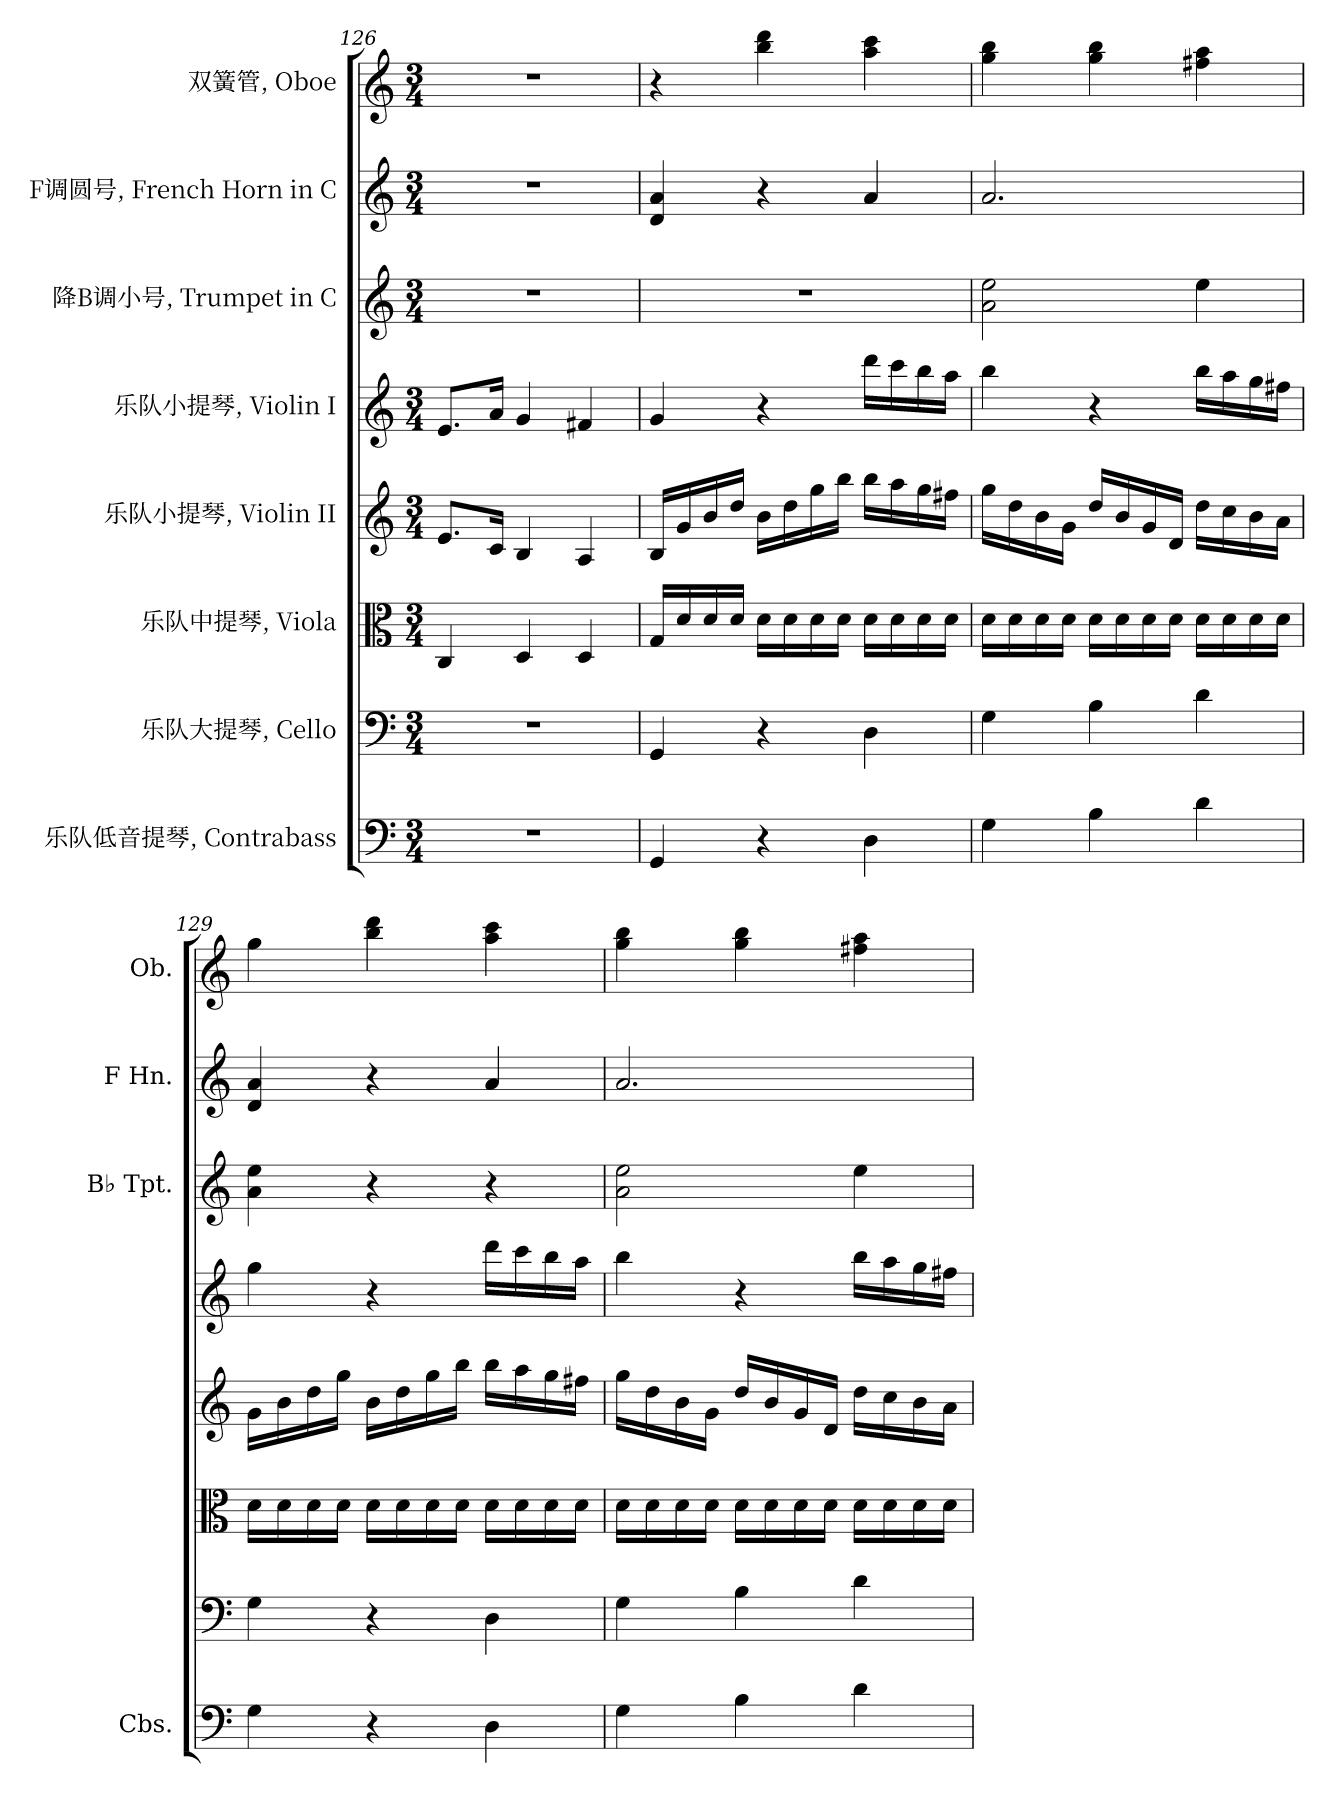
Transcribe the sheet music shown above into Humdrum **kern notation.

**kern	**kern	**kern	**kern	**kern	**kern	**kern	**kern
*part8	*part7	*part6	*part5	*part4	*part3	*part2	*part1
*staff8	*staff7	*staff6	*staff5	*staff4	*staff3	*staff2	*staff1
*I"乐队低音提琴, Contrabass	*I"乐队大提琴, Cello	*I"乐队中提琴, Viola	*I"乐队小提琴, Violin II	*I"乐队小提琴, Violin I	*I"降B调小号, Trumpet in C	*I"F调圆号, French Horn in C	*I"双簧管, Oboe
*I'Cbs.	*	*	*	*	*I'B♭ Tpt.	*I'F Hn.	*I'Ob.
*clefF4	*clefF4	*clefC3	*clefG2	*clefG2	*clefG2	*clefG2	*clefG2
*ITrd7c12	*	*	*	*	*ITrd1c2	*ITrd4c7	*
*k[]	*k[]	*k[]	*k[]	*k[]	*k[b-e-]	*k[b-]	*k[]
*M3/4	*M3/4	*M3/4	*M3/4	*M3/4	*M3/4	*M3/4	*M3/4
=126	=126	=126	=126	=126	=126	=126	=126
2.r	2.r	4C/	8.e/L	8.e/L	2.r	2.r	2.r
.	.	.	16c/Jk	16a/Jk	.	.	.
.	.	4D/	4B/	4g/	.	.	.
.	.	4D/	4A/	4f#X/	.	.	.
!!LO:PB:g=z
=127	=127	=127	=127	=127	=127	=127	=127
4GGG/	4GG/	16G/LL	16B/LL	4g/	2.r	4G/ 4d/	4r
.	.	16d/	16g/	.	.	.	.
.	.	16d/	16b/	.	.	.	.
.	.	16d/JJ	16dd/JJ	.	.	.	.
4r	4r	16d\LL	16b\LL	4r	.	4r	4bb\ 4ddd\
.	.	16d\	16dd\	.	.	.	.
.	.	16d\	16gg\	.	.	.	.
.	.	16d\JJ	16bb\JJ	.	.	.	.
4DD\	4D\	16d\LL	16bb\LL	16ddd\LL	.	4d/	4aa\ 4ccc\
.	.	16d\	16aa\	16ccc\	.	.	.
.	.	16d\	16gg\	16bb\	.	.	.
.	.	16d\JJ	16ff#X\JJ	16aa\JJ	.	.	.
=128	=128	=128	=128	=128	=128	=128	=128
4GG\	4G\	16d\LL	16gg\LL	4bb\	2g\ 2dd\	2.d/	4gg\ 4bb\
.	.	16d\	16dd\	.	.	.	.
.	.	16d\	16b\	.	.	.	.
.	.	16d\JJ	16g\JJ	.	.	.	.
4BB\	4B\	16d\LL	16dd/LL	4r	.	.	4gg\ 4bb\
.	.	16d\	16b/	.	.	.	.
.	.	16d\	16g/	.	.	.	.
.	.	16d\JJ	16d/JJ	.	.	.	.
4D\	4d\	16d\LL	16dd\LL	16bb\LL	4dd\	.	4ff#X\ 4aa\
.	.	16d\	16cc\	16aa\	.	.	.
.	.	16d\	16b\	16gg\	.	.	.
.	.	16d\JJ	16a\JJ	16ff#X\JJ	.	.	.
=129	=129	=129	=129	=129	=129	=129	=129
4GG\	4G\	16d\LL	16g\LL	4gg\	4g\ 4dd\	4G/ 4d/	4gg\
.	.	16d\	16b\	.	.	.	.
.	.	16d\	16dd\	.	.	.	.
.	.	16d\JJ	16gg\JJ	.	.	.	.
4r	4r	16d\LL	16b\LL	4r	4r	4r	4bb\ 4ddd\
.	.	16d\	16dd\	.	.	.	.
.	.	16d\	16gg\	.	.	.	.
.	.	16d\JJ	16bb\JJ	.	.	.	.
4DD\	4D\	16d\LL	16bb\LL	16ddd\LL	4r	4d/	4aa\ 4ccc\
.	.	16d\	16aa\	16ccc\	.	.	.
.	.	16d\	16gg\	16bb\	.	.	.
.	.	16d\JJ	16ff#X\JJ	16aa\JJ	.	.	.
!!LO:PB:g=z
=130	=130	=130	=130	=130	=130	=130	=130
4GG\	4G\	16d\LL	16gg\LL	4bb\	2g\ 2dd\	2.d/	4gg\ 4bb\
.	.	16d\	16dd\	.	.	.	.
.	.	16d\	16b\	.	.	.	.
.	.	16d\JJ	16g\JJ	.	.	.	.
4BB\	4B\	16d\LL	16dd/LL	4r	.	.	4gg\ 4bb\
.	.	16d\	16b/	.	.	.	.
.	.	16d\	16g/	.	.	.	.
.	.	16d\JJ	16d/JJ	.	.	.	.
4D\	4d\	16d\LL	16dd\LL	16bb\LL	4dd\	.	4ff#X\ 4aa\
.	.	16d\	16cc\	16aa\	.	.	.
.	.	16d\	16b\	16gg\	.	.	.
.	.	16d\JJ	16a\JJ	16ff#X\JJ	.	.	.
=	=	=	=	=	=	=	=
*-	*-	*-	*-	*-	*-	*-	*-
